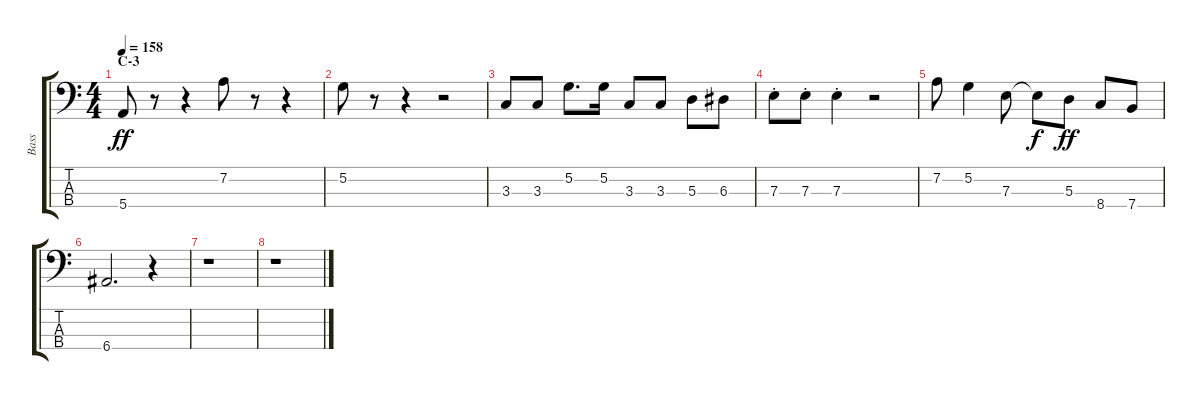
\track ("Bass" "Bass") {instrument electricbasspick}
\staff {score tabs}
\tuning (G2 D2 A1 E1) {hide}
\ts (4 4)
\section ("" "C-3")
\tempo 158
\clef f4
\ks c
5.4.8{dy ff} r.8 r.4 7.2.8 r.8 r.4 |
5.2.8 r.8 r.4 r.2 |
3.3.8 3.3.8 5.2.8{d} 5.2.16 3.3.8 3.3.8 5.3.8 6.3.8 |
7.3{st}.8 7.3{st}.8 7.3{st}.4 r.2 |
7.2.8 5.2.4 7.3.8 7.3{t}.8{dy f} 5.3.8{dy ff} 8.4.8 7.4.8 |
6.4.2{d} r.4 |
r.1 |
r.1
